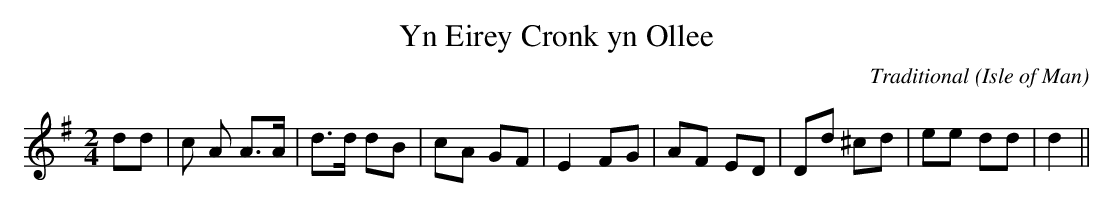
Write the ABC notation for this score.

X:1
T:Yn Eirey Cronk yn Ollee
C:Traditional
O:Isle of Man
M:2/4
L:1/8
K:G
dd|c A A>A|d>d dB|cA GF|E2 FG|AF ED|Dd ^cd|ee dd|d2||
